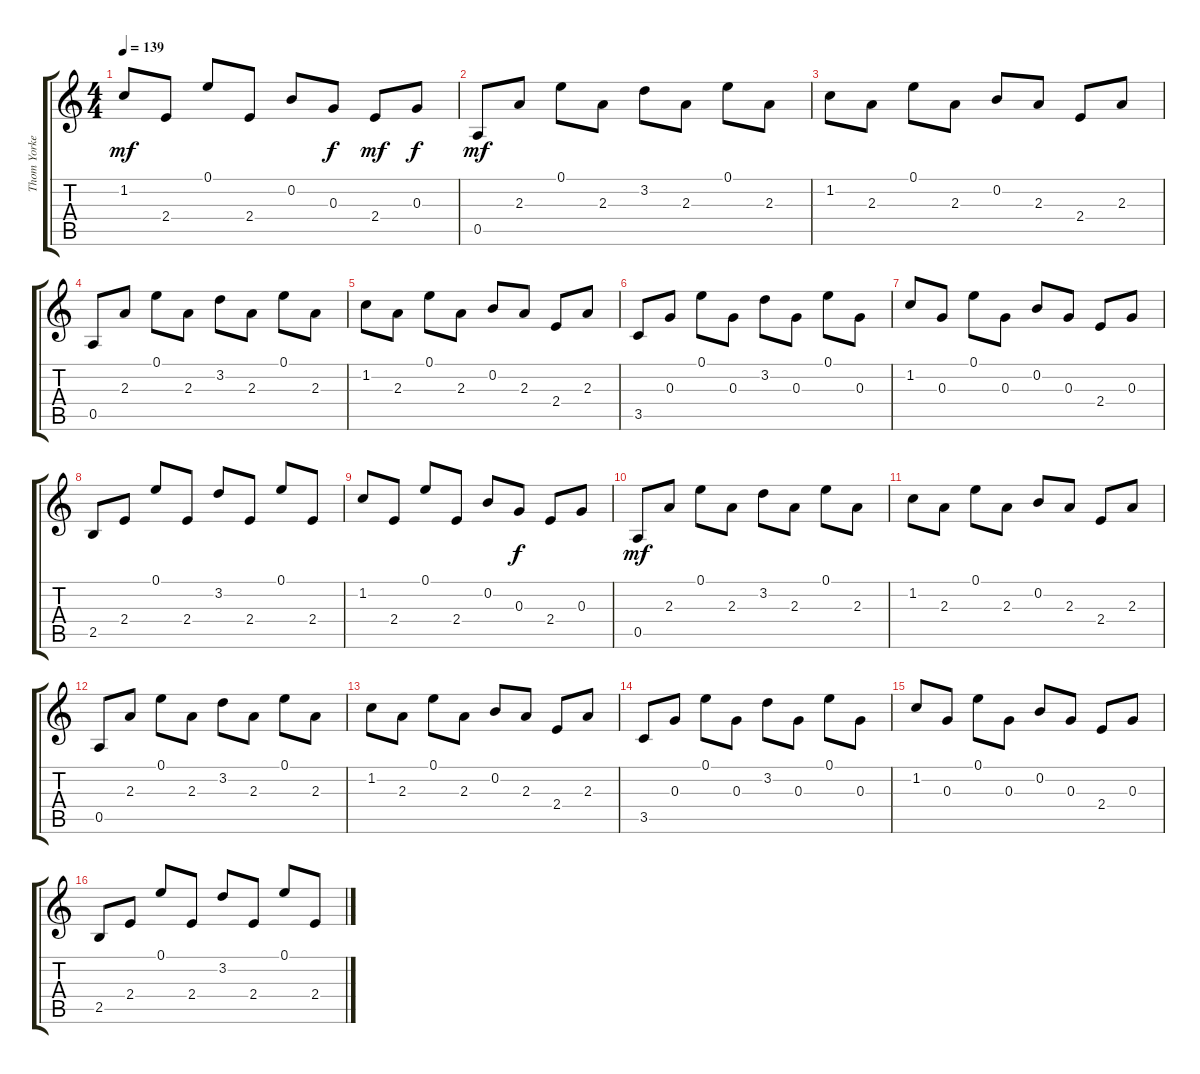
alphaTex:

\track ("Thom Yorke - Clean Guitar" "Thom Yorke") {instrument electricguitarclean}
\staff {score tabs}
\tuning (E4 B3 G3 D3 A2 E2) {hide}
\ts (4 4)
\tempo 139
\clef g2
\ks c
1.2.8{dy mf} 2.4.8 0.1.8 2.4.8 0.2.8 0.3.8{dy f} 2.4.8{dy mf} 0.3.8{dy f} |
0.5.8{dy mf} 2.3.8 0.1.8 2.3.8 3.2.8 2.3.8 0.1.8 2.3.8 |
1.2.8 2.3.8 0.1.8 2.3.8 0.2.8 2.3.8 2.4.8 2.3.8 |
0.5.8 2.3.8 0.1.8 2.3.8 3.2.8 2.3.8 0.1.8 2.3.8 |
1.2.8 2.3.8 0.1.8 2.3.8 0.2.8 2.3.8 2.4.8 2.3.8 |
3.5.8 0.3.8 0.1.8 0.3.8 3.2.8 0.3.8 0.1.8 0.3.8 |
1.2.8 0.3.8 0.1.8 0.3.8 0.2.8 0.3.8 2.4.8 0.3.8 |
2.5.8 2.4.8 0.1.8 2.4.8 3.2.8 2.4.8 0.1.8 2.4.8 |
1.2.8 2.4.8 0.1.8 2.4.8 0.2.8 0.3.8{dy f} 2.4.8 0.3.8 |
0.5.8{dy mf} 2.3.8 0.1.8 2.3.8 3.2.8 2.3.8 0.1.8 2.3.8 |
1.2.8 2.3.8 0.1.8 2.3.8 0.2.8 2.3.8 2.4.8 2.3.8 |
0.5.8 2.3.8 0.1.8 2.3.8 3.2.8 2.3.8 0.1.8 2.3.8 |
1.2.8 2.3.8 0.1.8 2.3.8 0.2.8 2.3.8 2.4.8 2.3.8 |
3.5.8 0.3.8 0.1.8 0.3.8 3.2.8 0.3.8 0.1.8 0.3.8 |
1.2.8 0.3.8 0.1.8 0.3.8 0.2.8 0.3.8 2.4.8 0.3.8 |
2.5.8 2.4.8 0.1.8 2.4.8 3.2.8 2.4.8 0.1.8 2.4.8
